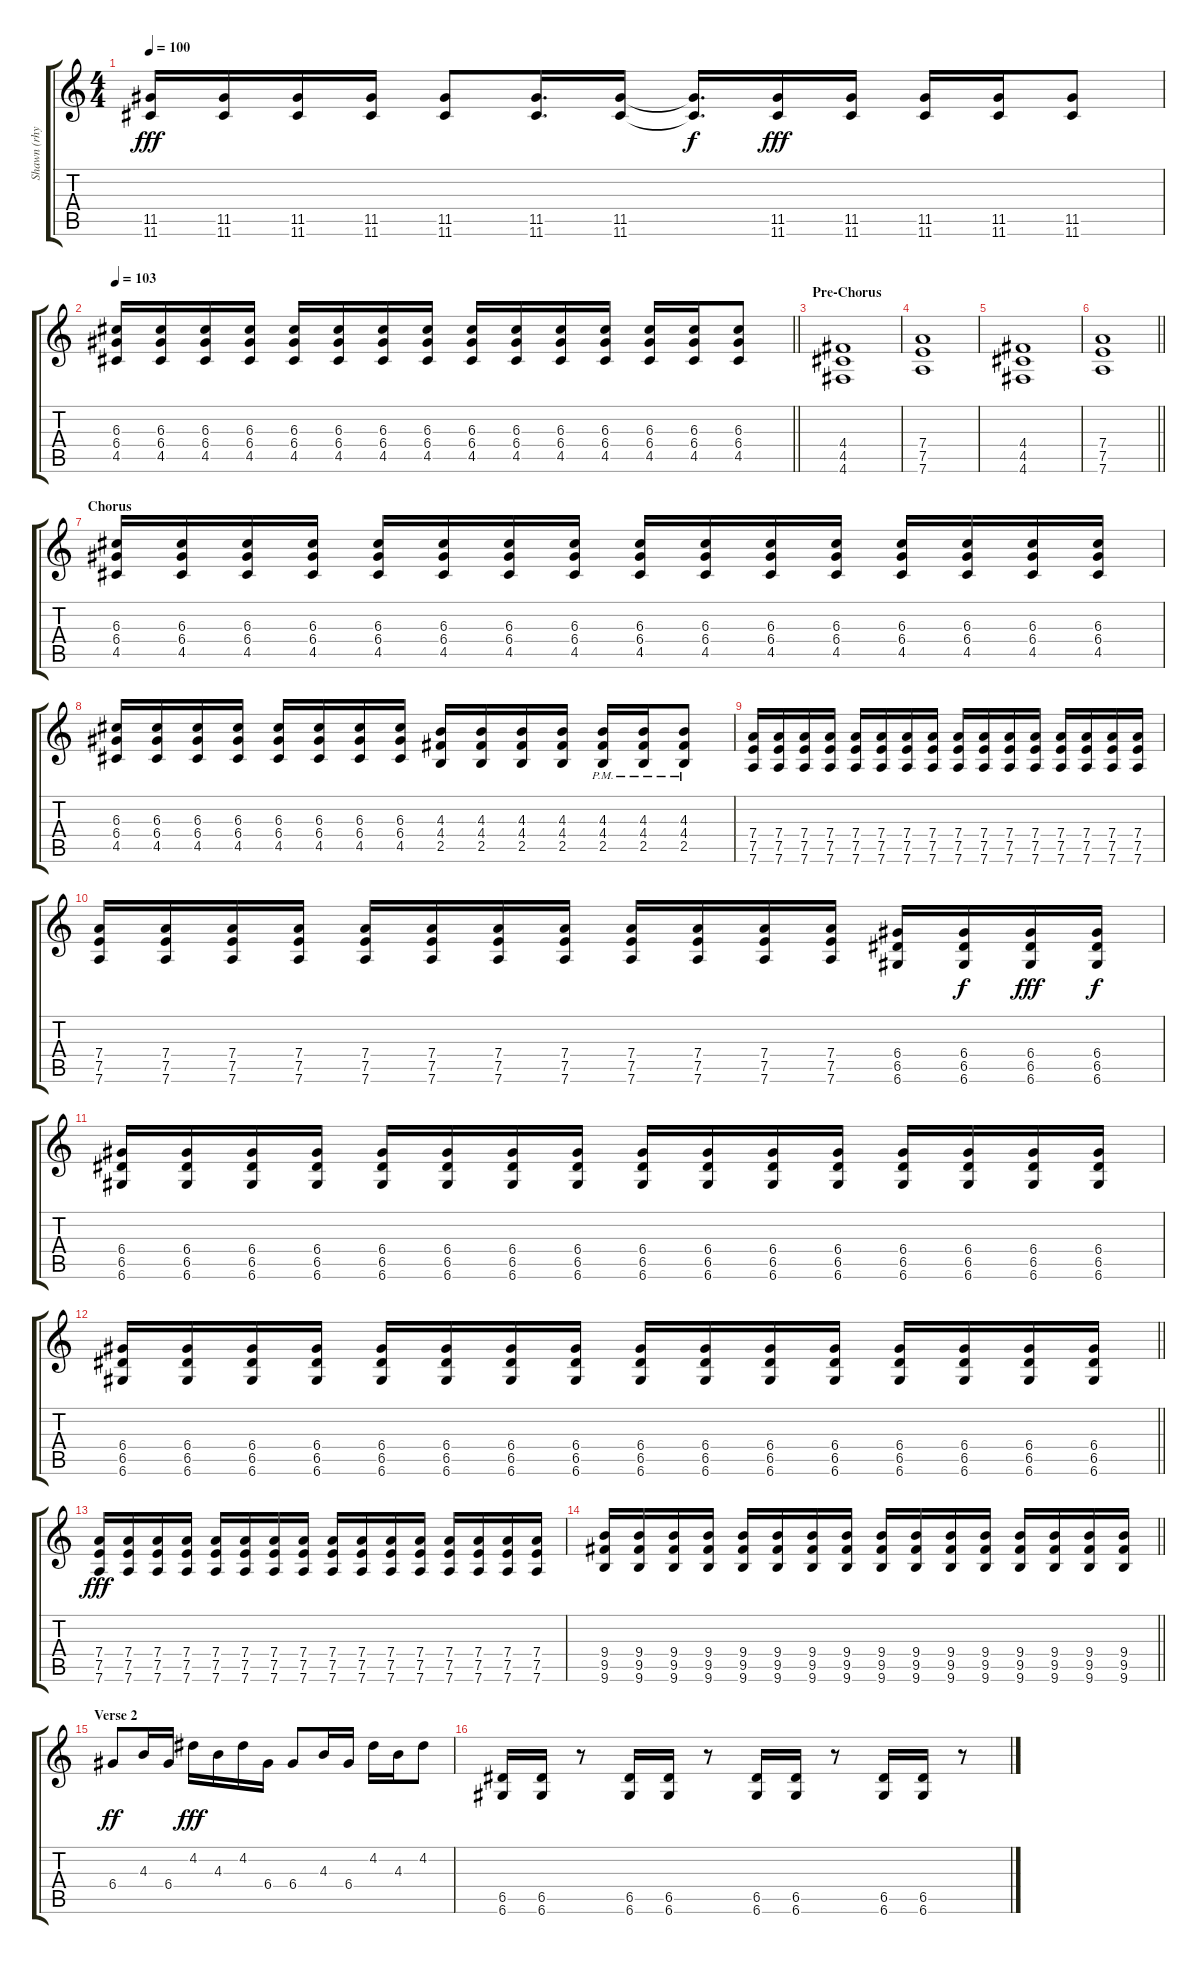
\track ("Shawn (rhythm)" "Shawn (rhy") {instrument overdrivenguitar}
\staff {score tabs}
\tuning (E4 B3 G3 D3 A2 D2) {hide}
\ts (4 4)
\tempo 100
\clef g2
\ks c
(11.5 11.6).16{dy fff} (11.5 11.6).16 (11.5 11.6).16 (11.5 11.6).16 (11.5 11.6).8 (11.5 11.6).16{d} (11.5 11.6).16 (11.5{t} 11.6{t}).16{d dy f} (11.5 11.6).16{dy fff} (11.5 11.6).16 (11.5 11.6).16 (11.5 11.6).16 (11.5 11.6).8 |
\tempo 103
\barLineRight lightlight
(6.3 6.4 4.5).16 (6.3 6.4 4.5).16 (6.3 6.4 4.5).16 (6.3 6.4 4.5).16 (6.3 6.4 4.5).16 (6.3 6.4 4.5).16 (6.3 6.4 4.5).16 (6.3 6.4 4.5).16 (6.3 6.4 4.5).16 (6.3 6.4 4.5).16 (6.3 6.4 4.5).16 (6.3 6.4 4.5).16 (6.3 6.4 4.5).16 (6.3 6.4 4.5).16 (6.3 6.4 4.5).8 |
\section ("" "Pre-Chorus")
(4.4 4.5 4.6).1 |
(7.4 7.5 7.6).1 |
(4.4 4.5 4.6).1 |
\barLineRight lightlight
(7.4 7.5 7.6).1 |
\section ("" "Chorus")
(6.3 6.4 4.5).16 (6.3 6.4 4.5).16 (6.3 6.4 4.5).16 (6.3 6.4 4.5).16 (6.3 6.4 4.5).16 (6.3 6.4 4.5).16 (6.3 6.4 4.5).16 (6.3 6.4 4.5).16 (6.3 6.4 4.5).16 (6.3 6.4 4.5).16 (6.3 6.4 4.5).16 (6.3 6.4 4.5).16 (6.3 6.4 4.5).16 (6.3 6.4 4.5).16 (6.3 6.4 4.5).16 (6.3 6.4 4.5).16 |
(6.3 6.4 4.5).16 (6.3 6.4 4.5).16 (6.3 6.4 4.5).16 (6.3 6.4 4.5).16 (6.3 6.4 4.5).16 (6.3 6.4 4.5).16 (6.3 6.4 4.5).16 (6.3 6.4 4.5).16 (4.3 4.4 2.5).16 (4.3 4.4 2.5).16 (4.3 4.4 2.5).16 (4.3 4.4 2.5).16 (4.3{pm} 4.4{pm} 2.5{pm}).16 (4.3{pm} 4.4{pm} 2.5{pm}).16 (4.3{pm} 4.4{pm} 2.5{pm}).8 |
(7.4 7.5 7.6).16 (7.4 7.5 7.6).16 (7.4 7.5 7.6).16 (7.4 7.5 7.6).16 (7.4 7.5 7.6).16 (7.4 7.5 7.6).16 (7.4 7.5 7.6).16 (7.4 7.5 7.6).16 (7.4 7.5 7.6).16 (7.4 7.5 7.6).16 (7.4 7.5 7.6).16 (7.4 7.5 7.6).16 (7.4 7.5 7.6).16 (7.4 7.5 7.6).16 (7.4 7.5 7.6).16 (7.4 7.5 7.6).16 |
(7.4 7.5 7.6).16 (7.4 7.5 7.6).16 (7.4 7.5 7.6).16 (7.4 7.5 7.6).16 (7.4 7.5 7.6).16 (7.4 7.5 7.6).16 (7.4 7.5 7.6).16 (7.4 7.5 7.6).16 (7.4 7.5 7.6).16 (7.4 7.5 7.6).16 (7.4 7.5 7.6).16 (7.4 7.5 7.6).16 (6.4 6.5 6.6).16 (6.4 6.5 6.6).16{dy f} (6.4 6.5 6.6).16{dy fff} (6.4 6.5 6.6).16{dy f} |
(6.4 6.5 6.6).16 (6.4 6.5 6.6).16 (6.4 6.5 6.6).16 (6.4 6.5 6.6).16 (6.4 6.5 6.6).16 (6.4 6.5 6.6).16 (6.4 6.5 6.6).16 (6.4 6.5 6.6).16 (6.4 6.5 6.6).16 (6.4 6.5 6.6).16 (6.4 6.5 6.6).16 (6.4 6.5 6.6).16 (6.4 6.5 6.6).16 (6.4 6.5 6.6).16 (6.4 6.5 6.6).16 (6.4 6.5 6.6).16 |
\barLineRight lightlight
(6.4 6.5 6.6).16 (6.4 6.5 6.6).16 (6.4 6.5 6.6).16 (6.4 6.5 6.6).16 (6.4 6.5 6.6).16 (6.4 6.5 6.6).16 (6.4 6.5 6.6).16 (6.4 6.5 6.6).16 (6.4 6.5 6.6).16 (6.4 6.5 6.6).16 (6.4 6.5 6.6).16 (6.4 6.5 6.6).16 (6.4 6.5 6.6).16 (6.4 6.5 6.6).16 (6.4 6.5 6.6).16 (6.4 6.5 6.6).16 |
(7.4 7.5 7.6).16{dy fff} (7.4 7.5 7.6).16 (7.4 7.5 7.6).16 (7.4 7.5 7.6).16 (7.4 7.5 7.6).16 (7.4 7.5 7.6).16 (7.4 7.5 7.6).16 (7.4 7.5 7.6).16 (7.4 7.5 7.6).16 (7.4 7.5 7.6).16 (7.4 7.5 7.6).16 (7.4 7.5 7.6).16 (7.4 7.5 7.6).16 (7.4 7.5 7.6).16 (7.4 7.5 7.6).16 (7.4 7.5 7.6).16 |
\barLineRight lightlight
(9.4 9.5 9.6).16 (9.4 9.5 9.6).16 (9.4 9.5 9.6).16 (9.4 9.5 9.6).16 (9.4 9.5 9.6).16 (9.4 9.5 9.6).16 (9.4 9.5 9.6).16 (9.4 9.5 9.6).16 (9.4 9.5 9.6).16 (9.4 9.5 9.6).16 (9.4 9.5 9.6).16 (9.4 9.5 9.6).16 (9.4 9.5 9.6).16 (9.4 9.5 9.6).16 (9.4 9.5 9.6).16 (9.4 9.5 9.6).16 |
\section ("" "Verse 2")
6.4.8{dy ff} 4.3.16 6.4.16 4.2.16{dy fff} 4.3.16 4.2.16 6.4.16 6.4.8 4.3.16 6.4.16 4.2.16 4.3.16 4.2.8 |
(6.5 6.6).16 (6.5 6.6).16 r.8 (6.5 6.6).16 (6.5 6.6).16 r.8 (6.5 6.6).16 (6.5 6.6).16 r.8 (6.5 6.6).16 (6.5 6.6).16 r.8
